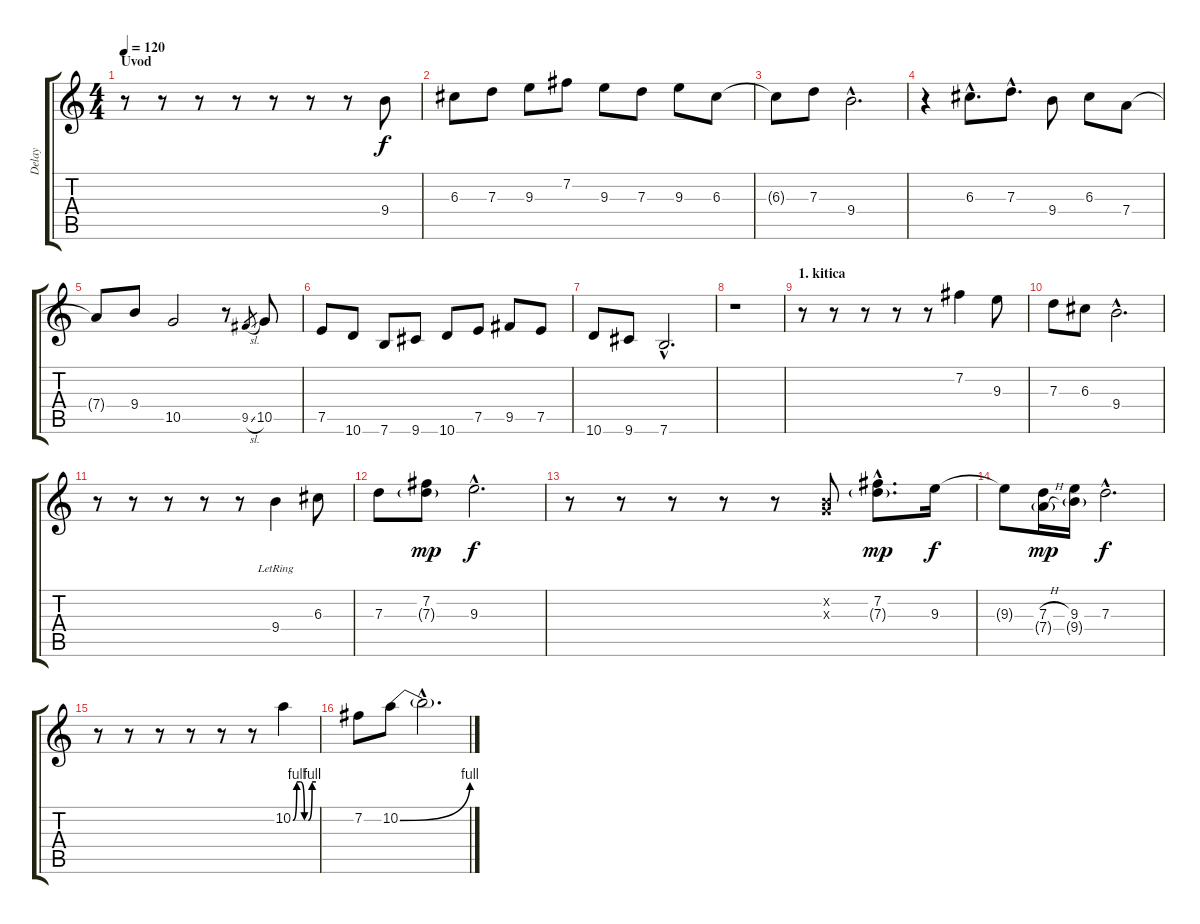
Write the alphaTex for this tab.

\track ("Delay" "Delay") {instrument electricguitarjazz}
\staff {score tabs}
\tuning (E4 B3 G3 D3 A2 E2) {hide}
\ts (4 4)
\section ("" "Uvod")
\tempo 120
\clef g2
\ks c
r.8{dy f instrument electricguitarjazz} r.8 r.8 r.8 r.8 r.8 r.8 9.4.8 |
6.3.8 7.3.8 9.3.8 7.2.8 9.3.8 7.3.8 9.3.8 6.3.8 |
6.3{t}.8 7.3.8 9.4{hac}.2{d} |
r.4 6.3{hac}.8{d} 7.3{hac}.8{d} 9.4.8 6.3.8 7.4.8 |
7.4{t}.8 9.4.8 10.5.2 r.8 9.5{sl}.8{gr} 10.5.8 |
7.5.8 10.6.8 7.6.8 9.6.8 10.6.8 7.5.8 9.5.8 7.5.8 |
10.6.8 9.6.8 7.6{hac}.2{d} |
r.1 |
\section ("" "1. kitica")
r.8 r.8 r.8 r.8 r.8 7.2.4 9.3.8 |
7.3.8 6.3.8 9.4{hac}.2{d} |
r.8 r.8 r.8 r.8 r.8 9.4{lr}.4 6.3.8 |
7.3.8 (7.2 7.3{g}).8{dy mp} 9.3{hac}.2{d dy f} |
r.8 r.8 r.8 r.8 r.8 (0.2{x} 0.3{x}).8 (7.2{hac} 7.3{g hac}).8{d dy mp} 9.3.16{dy f} |
9.3{t}.8 (7.3{h} 7.4{h g}).16{dy mp} (9.3 9.4{g}).16 7.3{hac}.2{d dy f} |
r.8 r.8 r.8 r.8 r.8 r.8 10.2{be (custom 0 0 10 4 20 4 30 0 40 0 50 4 60 4)}.4 |
7.2.8 10.2{be (bend 0 0 60 4)}.8 10.2{hac t}.2{d}
